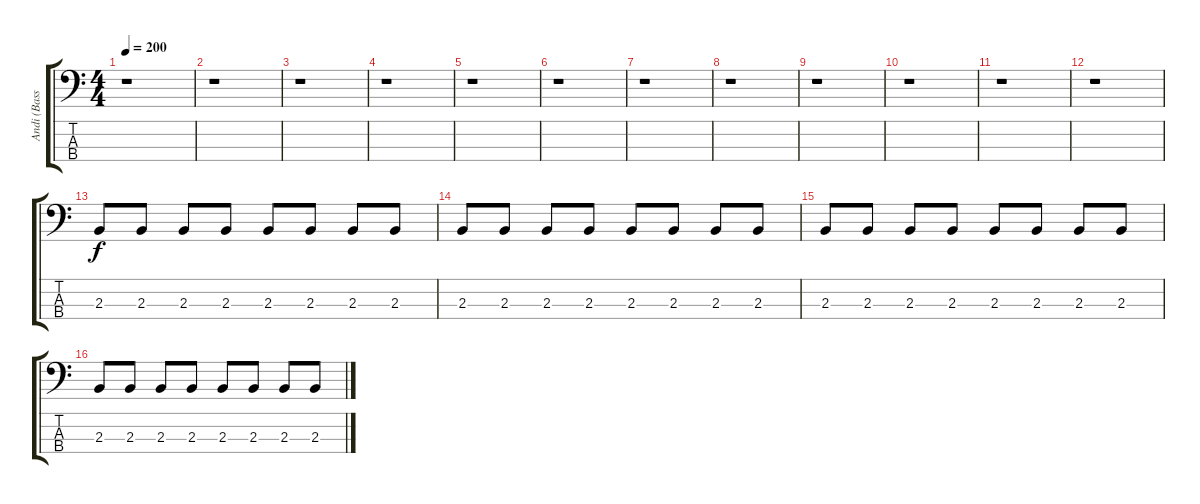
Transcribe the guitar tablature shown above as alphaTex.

\track ("Andi (Bass)" "Andi (Bass") {instrument electricbassfinger}
\staff {score tabs}
\tuning (G2 D2 A1 E1) {hide}
\ts (4 4)
\tempo 200
\clef f4
\ks c
r.1{dy f} |
r.1 |
r.1 |
r.1 |
r.1 |
r.1 |
r.1 |
r.1 |
r.1 |
r.1 |
r.1 |
r.1 |
2.3.8 2.3.8 2.3.8 2.3.8 2.3.8 2.3.8 2.3.8 2.3.8 |
2.3.8 2.3.8 2.3.8 2.3.8 2.3.8 2.3.8 2.3.8 2.3.8 |
2.3.8 2.3.8 2.3.8 2.3.8 2.3.8 2.3.8 2.3.8 2.3.8 |
2.3.8 2.3.8 2.3.8 2.3.8 2.3.8 2.3.8 2.3.8 2.3.8
